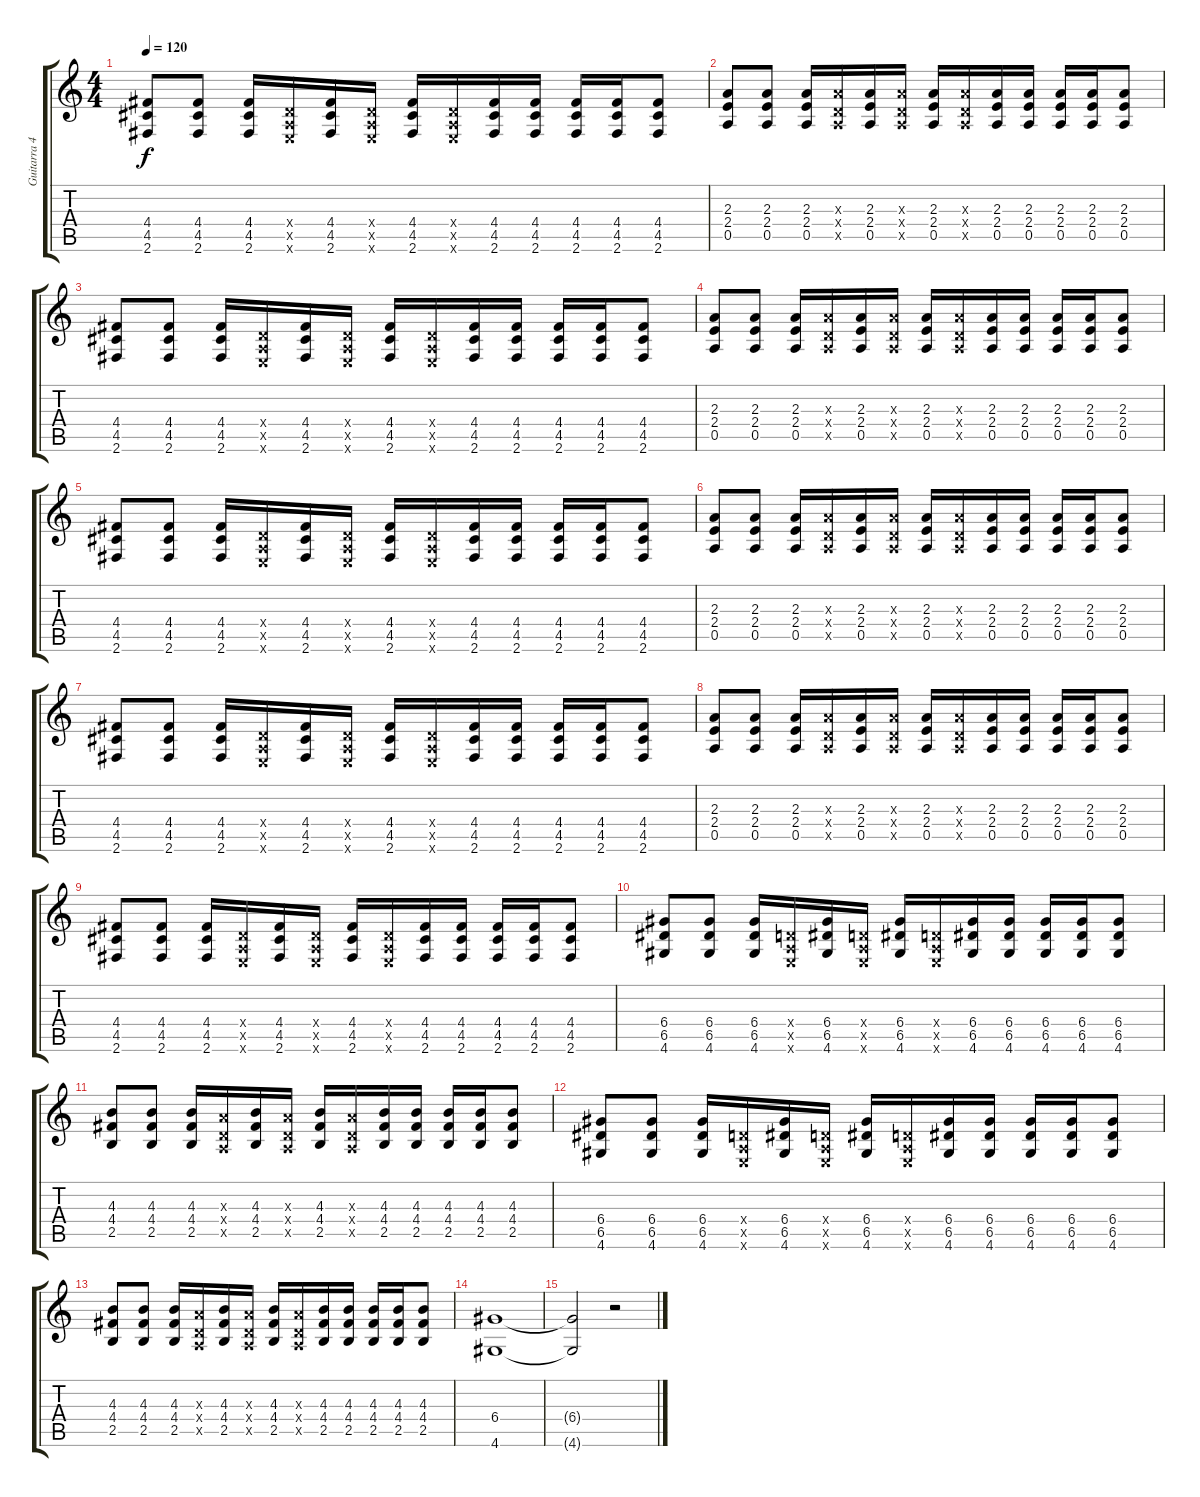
\track ("Guitarra 4" "Guitarra 4") {instrument distortionguitar}
\staff {score tabs}
\tuning (E4 B3 G3 D3 A2 E2) {hide}
\ts (4 4)
\tempo 120
\clef g2
\ks c
(4.4 4.5 2.6).8{dy f} (4.4 4.5 2.6).8 (4.4 4.5 2.6).16 (0.4{x} 0.5{x} 0.6{x}).16 (4.4 4.5 2.6).16 (0.4{x} 0.5{x} 0.6{x}).16 (4.4 4.5 2.6).16 (0.4{x} 0.5{x} 0.6{x}).16 (4.4 4.5 2.6).16 (4.4 4.5 2.6).16 (4.4 4.5 2.6).16 (4.4 4.5 2.6).16 (4.4 4.5 2.6).8 |
(2.3 2.4 0.5).8 (2.3 2.4 0.5).8 (2.3 2.4 0.5).16 (2.3{x} 0.4{x} 0.5{x}).16 (2.3 2.4 0.5).16 (2.3{x} 0.4{x} 0.5{x}).16 (2.3 2.4 0.5).16 (2.3{x} 0.4{x} 0.5{x}).16 (2.3 2.4 0.5).16 (2.3 2.4 0.5).16 (2.3 2.4 0.5).16 (2.3 2.4 0.5).16 (2.3 2.4 0.5).8 |
(4.4 4.5 2.6).8 (4.4 4.5 2.6).8 (4.4 4.5 2.6).16 (0.4{x} 0.5{x} 0.6{x}).16 (4.4 4.5 2.6).16 (0.4{x} 0.5{x} 0.6{x}).16 (4.4 4.5 2.6).16 (0.4{x} 0.5{x} 0.6{x}).16 (4.4 4.5 2.6).16 (4.4 4.5 2.6).16 (4.4 4.5 2.6).16 (4.4 4.5 2.6).16 (4.4 4.5 2.6).8 |
(2.3 2.4 0.5).8 (2.3 2.4 0.5).8 (2.3 2.4 0.5).16 (2.3{x} 0.4{x} 0.5{x}).16 (2.3 2.4 0.5).16 (2.3{x} 0.4{x} 0.5{x}).16 (2.3 2.4 0.5).16 (2.3{x} 0.4{x} 0.5{x}).16 (2.3 2.4 0.5).16 (2.3 2.4 0.5).16 (2.3 2.4 0.5).16 (2.3 2.4 0.5).16 (2.3 2.4 0.5).8 |
(4.4 4.5 2.6).8 (4.4 4.5 2.6).8 (4.4 4.5 2.6).16 (0.4{x} 0.5{x} 0.6{x}).16 (4.4 4.5 2.6).16 (0.4{x} 0.5{x} 0.6{x}).16 (4.4 4.5 2.6).16 (0.4{x} 0.5{x} 0.6{x}).16 (4.4 4.5 2.6).16 (4.4 4.5 2.6).16 (4.4 4.5 2.6).16 (4.4 4.5 2.6).16 (4.4 4.5 2.6).8 |
(2.3 2.4 0.5).8 (2.3 2.4 0.5).8 (2.3 2.4 0.5).16 (2.3{x} 0.4{x} 0.5{x}).16 (2.3 2.4 0.5).16 (2.3{x} 0.4{x} 0.5{x}).16 (2.3 2.4 0.5).16 (2.3{x} 0.4{x} 0.5{x}).16 (2.3 2.4 0.5).16 (2.3 2.4 0.5).16 (2.3 2.4 0.5).16 (2.3 2.4 0.5).16 (2.3 2.4 0.5).8 |
(4.4 4.5 2.6).8 (4.4 4.5 2.6).8 (4.4 4.5 2.6).16 (0.4{x} 0.5{x} 0.6{x}).16 (4.4 4.5 2.6).16 (0.4{x} 0.5{x} 0.6{x}).16 (4.4 4.5 2.6).16 (0.4{x} 0.5{x} 0.6{x}).16 (4.4 4.5 2.6).16 (4.4 4.5 2.6).16 (4.4 4.5 2.6).16 (4.4 4.5 2.6).16 (4.4 4.5 2.6).8 |
(2.3 2.4 0.5).8 (2.3 2.4 0.5).8 (2.3 2.4 0.5).16 (2.3{x} 0.4{x} 0.5{x}).16 (2.3 2.4 0.5).16 (2.3{x} 0.4{x} 0.5{x}).16 (2.3 2.4 0.5).16 (2.3{x} 0.4{x} 0.5{x}).16 (2.3 2.4 0.5).16 (2.3 2.4 0.5).16 (2.3 2.4 0.5).16 (2.3 2.4 0.5).16 (2.3 2.4 0.5).8 |
(4.4 4.5 2.6).8 (4.4 4.5 2.6).8 (4.4 4.5 2.6).16 (0.4{x} 0.5{x} 0.6{x}).16 (4.4 4.5 2.6).16 (0.4{x} 0.5{x} 0.6{x}).16 (4.4 4.5 2.6).16 (0.4{x} 0.5{x} 0.6{x}).16 (4.4 4.5 2.6).16 (4.4 4.5 2.6).16 (4.4 4.5 2.6).16 (4.4 4.5 2.6).16 (4.4 4.5 2.6).8 |
(6.4 6.5 4.6).8 (6.4 6.5 4.6).8 (6.4 6.5 4.6).16 (0.4{x} 0.5{x} 0.6{x}).16 (6.4 6.5 4.6).16 (0.4{x} 0.5{x} 0.6{x}).16 (6.4 6.5 4.6).16 (0.4{x} 0.5{x} 0.6{x}).16 (6.4 6.5 4.6).16 (6.4 6.5 4.6).16 (6.4 6.5 4.6).16 (6.4 6.5 4.6).16 (6.4 6.5 4.6).8 |
(4.3 4.4 2.5).8 (4.3 4.4 2.5).8 (4.3 4.4 2.5).16 (2.3{x} 0.4{x} 0.5{x}).16 (4.3 4.4 2.5).16 (2.3{x} 0.4{x} 0.5{x}).16 (4.3 4.4 2.5).16 (2.3{x} 0.4{x} 0.5{x}).16 (4.3 4.4 2.5).16 (4.3 4.4 2.5).16 (4.3 4.4 2.5).16 (4.3 4.4 2.5).16 (4.3 4.4 2.5).8 |
(6.4 6.5 4.6).8 (6.4 6.5 4.6).8 (6.4 6.5 4.6).16 (0.4{x} 0.5{x} 0.6{x}).16 (6.4 6.5 4.6).16 (0.4{x} 0.5{x} 0.6{x}).16 (6.4 6.5 4.6).16 (0.4{x} 0.5{x} 0.6{x}).16 (6.4 6.5 4.6).16 (6.4 6.5 4.6).16 (6.4 6.5 4.6).16 (6.4 6.5 4.6).16 (6.4 6.5 4.6).8 |
(4.3 4.4 2.5).8 (4.3 4.4 2.5).8 (4.3 4.4 2.5).16 (2.3{x} 0.4{x} 0.5{x}).16 (4.3 4.4 2.5).16 (2.3{x} 0.4{x} 0.5{x}).16 (4.3 4.4 2.5).16 (2.3{x} 0.4{x} 0.5{x}).16 (4.3 4.4 2.5).16 (4.3 4.4 2.5).16 (4.3 4.4 2.5).16 (4.3 4.4 2.5).16 (4.3 4.4 2.5).8 |
(6.4 4.6).1 |
(6.4{t} 4.6{t}).2 r.2
